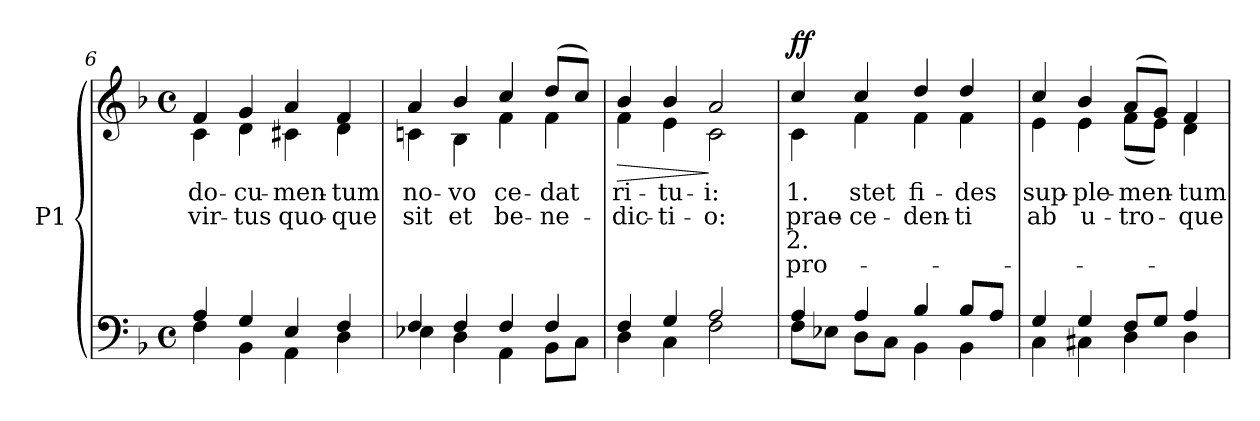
**kern	**kern	**text	**text	**text	**text	**dynam
*part1	*part1	*part1	*part1	*part1	*part1	*part1
*staff2	*staff1	*staff1	*staff1	*staff1	*staff1	*staff1/2
*I"P1	*	*	*	*	*	*
*clefF4	*clefG2	*	*	*	*	*
*k[b-]	*k[b-]	*	*	*	*	*
*F:	*F:	*	*	*	*	*
*M4/4	*M4/4	*	*	*	*	*
*met(c)	*met(c)	*	*	*	*	*
=6	=6	=6	=6	=6	=6	=6
*^	*	*	*	*	*	*
!	!	!	!LO:LY:b:color=#000000	!LO:LY:b:color=#000000	!	!	!
*	*	*^	*	*	*	*	*
4Ai/	4Fi\	4fi/	4ci\	do-	vir-	.	.	.
!	!	!	!	!LO:LY:b:color=#000000	!LO:LY:b:color=#000000	!	!	!
4Gi/	4BB-i\	4gi/	4di\	-cu-	-tus	.	.	.
!	!	!	!	!LO:LY:b:color=#000000	!LO:LY:b:color=#000000	!	!	!
4Ei/	4AAi\	4ai/	4c#Xi\	-men-	quo-	.	.	.
!	!	!	!	!LO:LY:b:color=#000000	!LO:LY:b:color=#000000	!	!	!
4Fi/	4Di\	4fi/	4di\	-tum	-que	.	.	.
=7	=7	=7	=7	=7	=7	=7	=7	=7
!	!	!	!	!LO:LY:b:color=#000000	!LO:LY:b:color=#000000	!	!	!
4Fi/	4E-Xi\	4ai/	4cni\	no-	sit	.	.	.
!	!	!	!	!LO:LY:b:color=#000000	!LO:LY:b:color=#000000	!	!	!
4Fi/	4Di\	4b-i/	4B-i\	-vo	et	.	.	.
!	!	!	!	!LO:LY:b:color=#000000	!LO:LY:b:color=#000000	!	!	!
4Fi/	4AAi\	4cci/	4fi\	ce-	be-	.	.	.
!	!	!	!	!LO:LY:b:color=#000000	!LO:LY:b:color=#000000	!	!	!
4Fi/	8BB-i\L	(8ddi/L	4fi\	-dat	-ne-	.	.	.
.	8Ci\J	8cci/J)	.	.	.	.	.	.
=8	=8	=8	=8	=8	=8	=8	=8	=8
!	!	!	!	!LO:LY:b:color=#000000	!LO:LY:b:color=#000000	!	!	!LO:HP:b
4Fi/	4Di\	4b-i/	4fi\	ri-	-dic-	.	.	>
!	!	!	!	!LO:LY:b:color=#000000	!LO:LY:b:color=#000000	!	!	!
4Gi/	4Ci\	4b-i/	4ei\	-tu-	-ti-	.	.	.
!	!	!	!	!LO:LY:b:color=#000000	!LO:LY:b:color=#000000	!	!	!
2Ai/	2Fi\	2ai/	2ci\	-i:	-o:	.	.	]
!!LO:LB:g=z	!!
=9	=9	=9	=9	=9	=9	=9	=9	=9
!	!	!	!	!LO:LY:b:color=#000000	!LO:LY:b:color=#000000	!LO:LY:b:color=#000000	!LO:LY:b:color=#000000	!
4Ai/	8Fi\L	4cci/	4ci\	1.	prae-	2.	pro-	ff
.	8E-Xi\J	.	.	.	.	.	.	.
!	!	!	!	!LO:LY:b:color=#000000	!LO:LY:b:color=#000000	!	!	!
4Ai/	8Di\L	4cci/	4fi\	-stet	-ce-	.	.	.
.	8Ci\J	.	.	.	.	.	.	.
!	!	!	!	!LO:LY:b:color=#000000	!LO:LY:b:color=#000000	!	!	!
4B-i/	4BB-i\	4ddi/	4fi\	fi-	-den-	.	.	.
!	!	!	!	!LO:LY:b:color=#000000	!LO:LY:b:color=#000000	!	!	!
8B-i/L	4BB-i\	4ddi/	4fi\	-des	-ti	.	.	.
8Ai/J	.	.	.	.	.	.	.	.
=10	=10	=10	=10	=10	=10	=10	=10	=10
!	!	!	!	!LO:LY:b:color=#000000	!LO:LY:b:color=#000000	!	!	!
4Gi/	4Ci\	4cci/	4ei\	sup-	ab	.	.	.
!	!	!	!	!LO:LY:b:color=#000000	!LO:LY:b:color=#000000	!	!	!
4Gi/	4C#Xi\	4b-i/	4ei\	-ple-	u-	.	.	.
!	!	!	!	!LO:LY:b:color=#000000	!LO:LY:b:color=#000000	!	!	!
8Fi/L	4Di\	(8ai/L	(8fi\L	-men-	-tro-	.	.	.
8Gi/J	.	8gi/J)	8ei\J)	.	.	.	.	.
!	!	!	!	!LO:LY:b:color=#000000	!LO:LY:b:color=#000000	!	!	!
4Ai/	4Di\	4fi/	4di\	-tum	-que	.	.	.
*v	*v	*	*	*	*	*	*	*
*	*v	*v	*	*	*	*	*
=	=	=	=	=	=	=
*-	*-	*-	*-	*-	*-	*-
